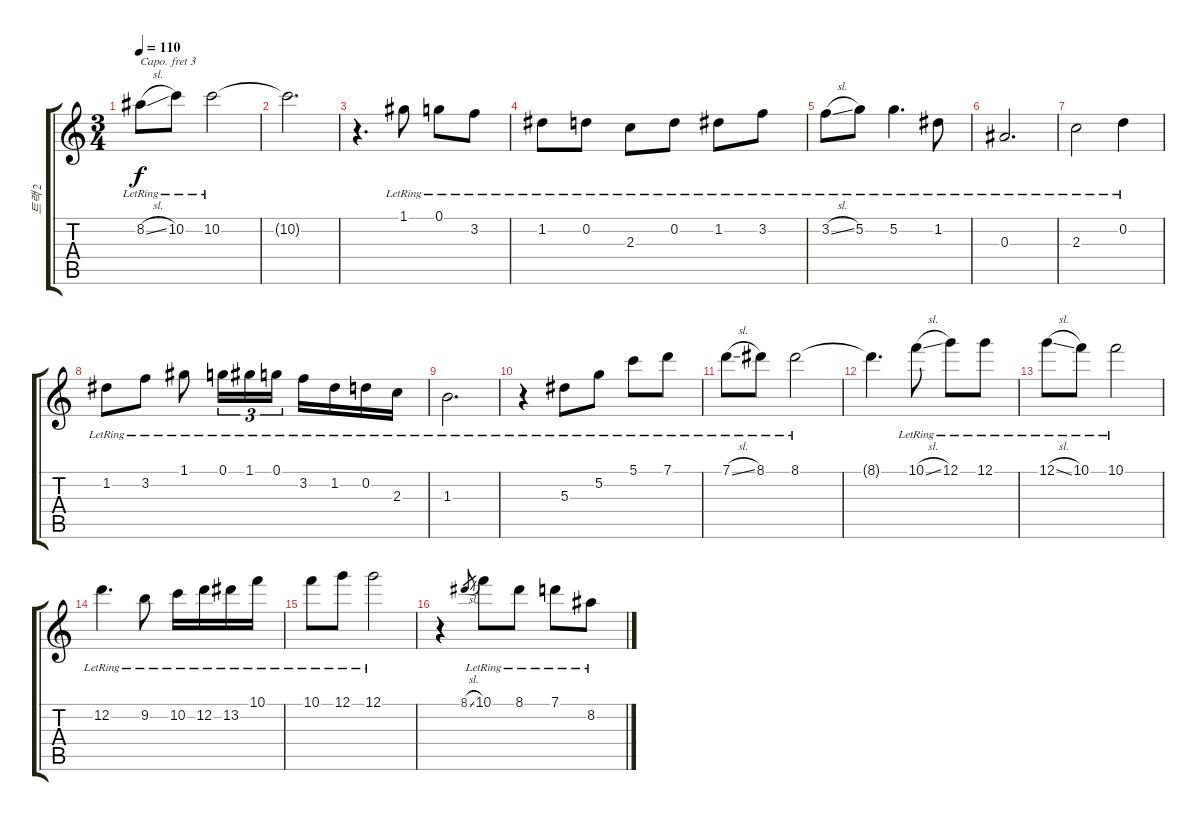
\track ("트랙 2" "트랙 2") {instrument acousticguitarsteel}
\staff {score tabs}
\capo 3
\tuning (E4 B3 G3 D3 A2 E2) {hide}
\ts (3 4)
\tempo 110
\clef g2
\ks c
8.2{sl lr}.8{dy f} 10.2{lr}.8 10.2{lr}.2 |
10.2{t}.2{d} |
r.4{d} 1.1{lr}.8 0.1{lr}.8 3.2{lr}.8 |
1.2{lr}.8 0.2{lr}.8 2.3{lr}.8 0.2{lr}.8 1.2{lr}.8 3.2{lr}.8 |
3.2{sl lr}.8 5.2{lr}.8 5.2{lr}.4{d} 1.2{lr}.8 |
0.3{lr}.2{d} |
2.3{lr}.2 0.2{lr}.4 |
1.2{lr}.8 3.2{lr}.8 1.1{lr}.8 0.1{lr}.16{tu (3 2)} 1.1{lr}.16{tu (3 2)} 0.1{lr}.16{tu (3 2)} 3.2{lr}.16 1.2{lr}.16 0.2{lr}.16 2.3{lr}.16 |
1.3{lr}.2{d} |
r.4 5.3{lr}.8 5.2{lr}.8 5.1{lr}.8 7.1{lr}.8 |
7.1{sl lr}.8 8.1{lr}.8 8.1{lr}.2 |
8.1{t}.4{d} 10.1{sl lr}.8 12.1{lr}.8 12.1{lr}.8 |
12.1{sl lr}.8 10.1{lr}.8 10.1{lr}.2 |
12.2{lr}.4{d} 9.2{lr}.8 10.2{lr}.16 12.2{lr}.16 13.2{lr}.16 10.1{lr}.16 |
10.1{lr}.8 12.1{lr}.8 12.1{lr}.2 |
r.4 8.1{sl}.8{gr} 10.1{lr}.8 8.1{lr}.8 7.1{lr}.8 8.2{lr}.8
